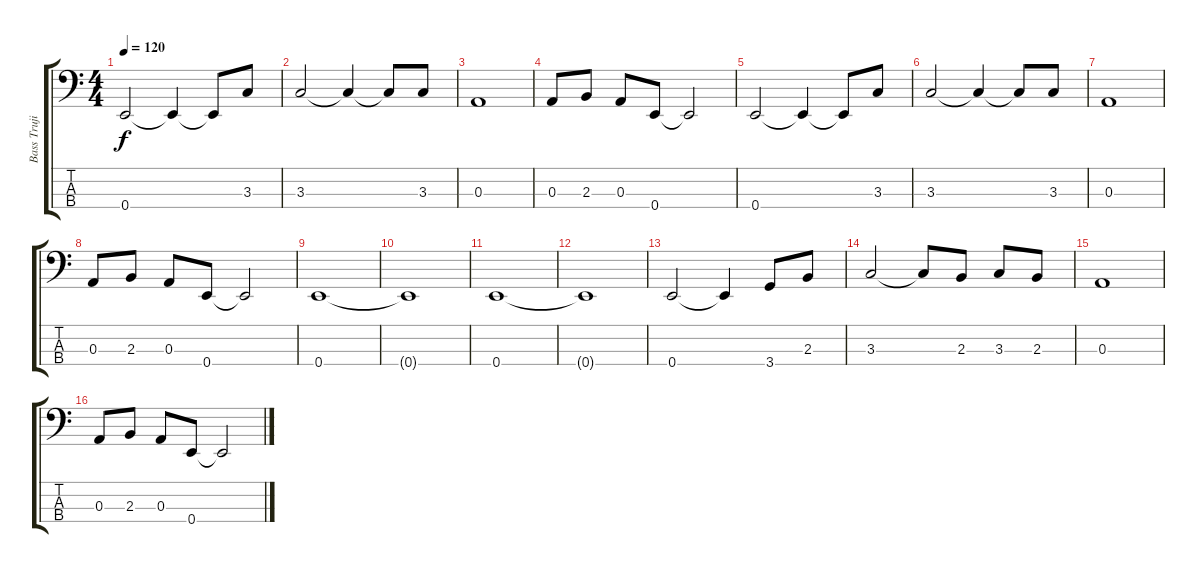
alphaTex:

\track ("Bass Trujillo" "Bass Truji") {instrument electricbassfinger}
\staff {score tabs}
\tuning (G2 D2 A1 E1) {hide}
\ts (4 4)
\tempo 120
\clef f4
\ks c
0.4.2{dy f instrument electricbassfinger} 0.4{t}.4 0.4{t}.8 3.3.8 |
3.3.2 3.3{t}.4 3.3{t}.8 3.3.8 |
0.3.1 |
0.3.8 2.3.8 0.3.8 0.4.8 0.4{t}.2 |
0.4.2 0.4{t}.4 0.4{t}.8 3.3.8 |
3.3.2 3.3{t}.4 3.3{t}.8 3.3.8 |
0.3.1 |
0.3.8 2.3.8 0.3.8 0.4.8 0.4{t}.2 |
0.4.1 |
0.4{t}.1 |
0.4.1 |
0.4{t}.1 |
0.4.2 0.4{t}.4 3.4.8 2.3.8 |
3.3.2 3.3{t}.8 2.3.8 3.3.8 2.3.8 |
0.3.1 |
0.3.8 2.3.8 0.3.8 0.4.8 0.4{t}.2
